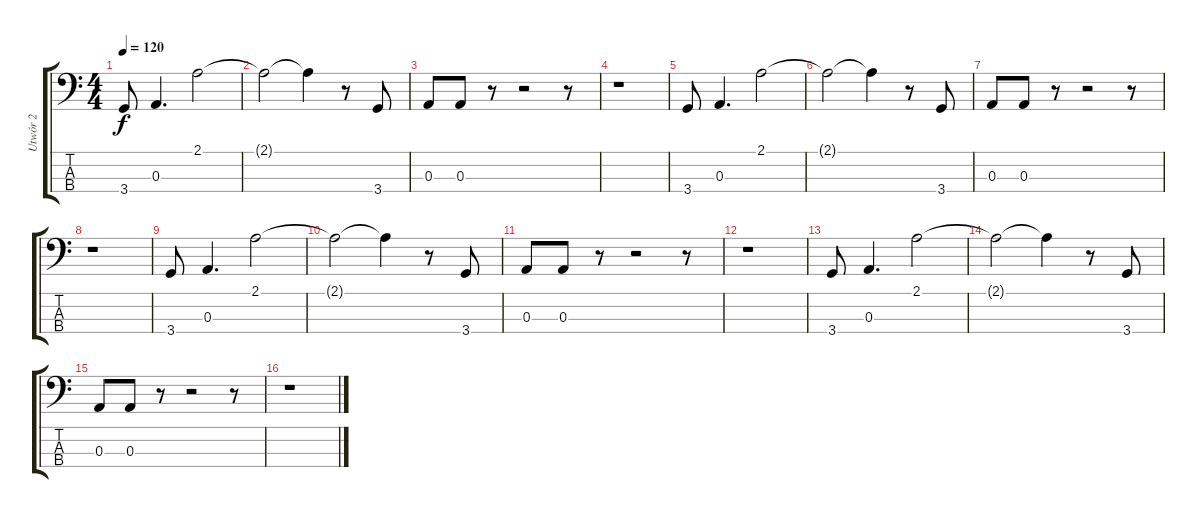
\track ("Utwór 2" "Utwór 2") {instrument electricbassfinger}
\staff {score tabs}
\tuning (G2 D2 A1 E1) {hide}
\ts (4 4)
\tempo 120
\tempo 125
\tempo 120
\clef f4
\ks c
3.4.8{dy f instrument electricbassfinger} 0.3.4{d} 2.1.2 |
2.1{t}.2 2.1{t}.4 r.8 3.4.8 |
0.3.8 0.3.8 r.8 r.2 r.8 |
r.1 |
3.4.8 0.3.4{d} 2.1.2 |
2.1{t}.2 2.1{t}.4 r.8 3.4.8 |
0.3.8 0.3.8 r.8 r.2 r.8 |
r.1 |
3.4.8 0.3.4{d} 2.1.2 |
2.1{t}.2 2.1{t}.4 r.8 3.4.8 |
0.3.8 0.3.8 r.8 r.2 r.8 |
r.1 |
3.4.8 0.3.4{d} 2.1.2 |
2.1{t}.2 2.1{t}.4 r.8 3.4.8 |
0.3.8 0.3.8 r.8 r.2 r.8 |
r.1
